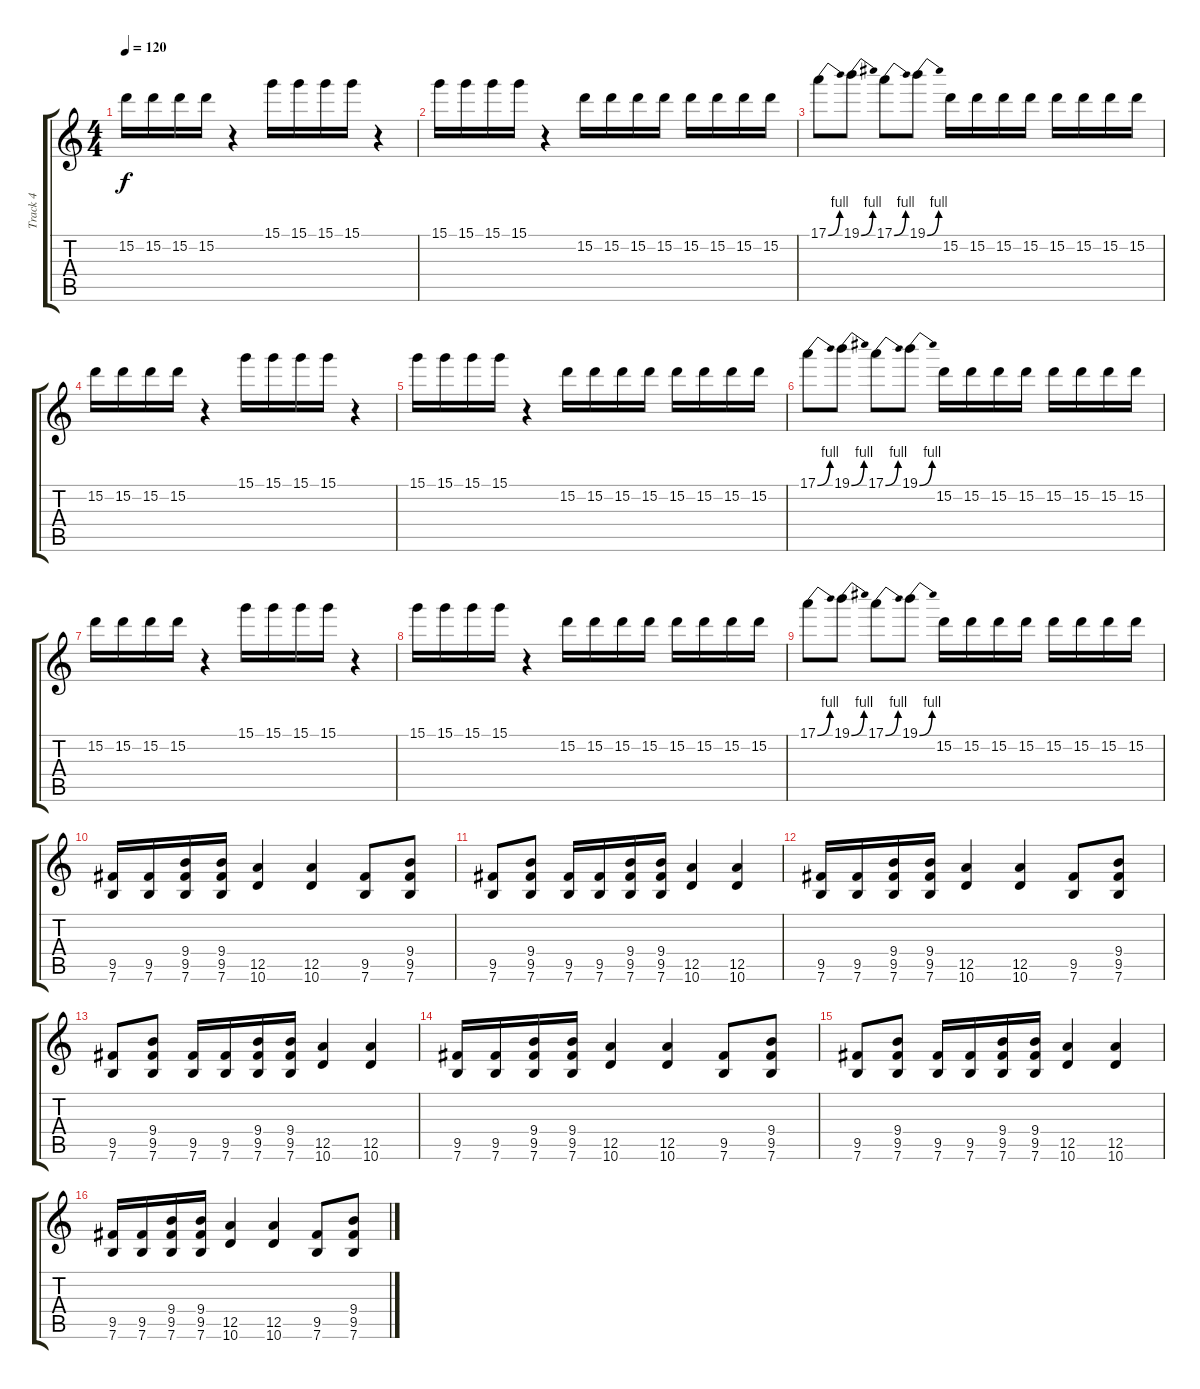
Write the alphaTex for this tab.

\track ("Track 4" "Track 4") {instrument overdrivenguitar}
\staff {score tabs}
\tuning (E4 B3 G3 D3 A2 E2) {hide}
\ts (4 4)
\tempo 120
\clef g2
\ks c
15.2.16{dy f} 15.2.16 15.2.16 15.2.16 r.4 15.1.16 15.1.16 15.1.16 15.1.16 r.4 |
15.1.16 15.1.16 15.1.16 15.1.16 r.4 15.2.16 15.2.16 15.2.16 15.2.16 15.2.16 15.2.16 15.2.16 15.2.16 |
17.1{be (bend 0 0 60 4)}.8 19.1{be (bend 0 0 60 4)}.8 17.1{be (bend 0 0 60 4)}.8 19.1{be (bend 0 0 60 4)}.8 15.2.16 15.2.16 15.2.16 15.2.16 15.2.16 15.2.16 15.2.16 15.2.16 |
15.2.16 15.2.16 15.2.16 15.2.16 r.4 15.1.16 15.1.16 15.1.16 15.1.16 r.4 |
15.1.16 15.1.16 15.1.16 15.1.16 r.4 15.2.16 15.2.16 15.2.16 15.2.16 15.2.16 15.2.16 15.2.16 15.2.16 |
17.1{be (bend 0 0 60 4)}.8 19.1{be (bend 0 0 60 4)}.8 17.1{be (bend 0 0 60 4)}.8 19.1{be (bend 0 0 60 4)}.8 15.2.16 15.2.16 15.2.16 15.2.16 15.2.16 15.2.16 15.2.16 15.2.16 |
15.2.16 15.2.16 15.2.16 15.2.16 r.4 15.1.16 15.1.16 15.1.16 15.1.16 r.4 |
15.1.16 15.1.16 15.1.16 15.1.16 r.4 15.2.16 15.2.16 15.2.16 15.2.16 15.2.16 15.2.16 15.2.16 15.2.16 |
17.1{be (bend 0 0 60 4)}.8 19.1{be (bend 0 0 60 4)}.8 17.1{be (bend 0 0 60 4)}.8 19.1{be (bend 0 0 60 4)}.8 15.2.16 15.2.16 15.2.16 15.2.16 15.2.16 15.2.16 15.2.16 15.2.16 |
(9.5 7.6).16 (9.5 7.6).16 (9.4 9.5 7.6).16 (9.4 9.5 7.6).16 (12.5 10.6).4 (12.5 10.6).4 (9.5 7.6).8 (9.4 9.5 7.6).8 |
(9.5 7.6).8 (9.4 9.5 7.6).8 (9.5 7.6).16 (9.5 7.6).16 (9.4 9.5 7.6).16 (9.4 9.5 7.6).16 (12.5 10.6).4 (12.5 10.6).4 |
(9.5 7.6).16 (9.5 7.6).16 (9.4 9.5 7.6).16 (9.4 9.5 7.6).16 (12.5 10.6).4 (12.5 10.6).4 (9.5 7.6).8 (9.4 9.5 7.6).8 |
(9.5 7.6).8 (9.4 9.5 7.6).8 (9.5 7.6).16 (9.5 7.6).16 (9.4 9.5 7.6).16 (9.4 9.5 7.6).16 (12.5 10.6).4 (12.5 10.6).4 |
(9.5 7.6).16 (9.5 7.6).16 (9.4 9.5 7.6).16 (9.4 9.5 7.6).16 (12.5 10.6).4 (12.5 10.6).4 (9.5 7.6).8 (9.4 9.5 7.6).8 |
(9.5 7.6).8 (9.4 9.5 7.6).8 (9.5 7.6).16 (9.5 7.6).16 (9.4 9.5 7.6).16 (9.4 9.5 7.6).16 (12.5 10.6).4 (12.5 10.6).4 |
(9.5 7.6).16 (9.5 7.6).16 (9.4 9.5 7.6).16 (9.4 9.5 7.6).16 (12.5 10.6).4 (12.5 10.6).4 (9.5 7.6).8 (9.4 9.5 7.6).8
